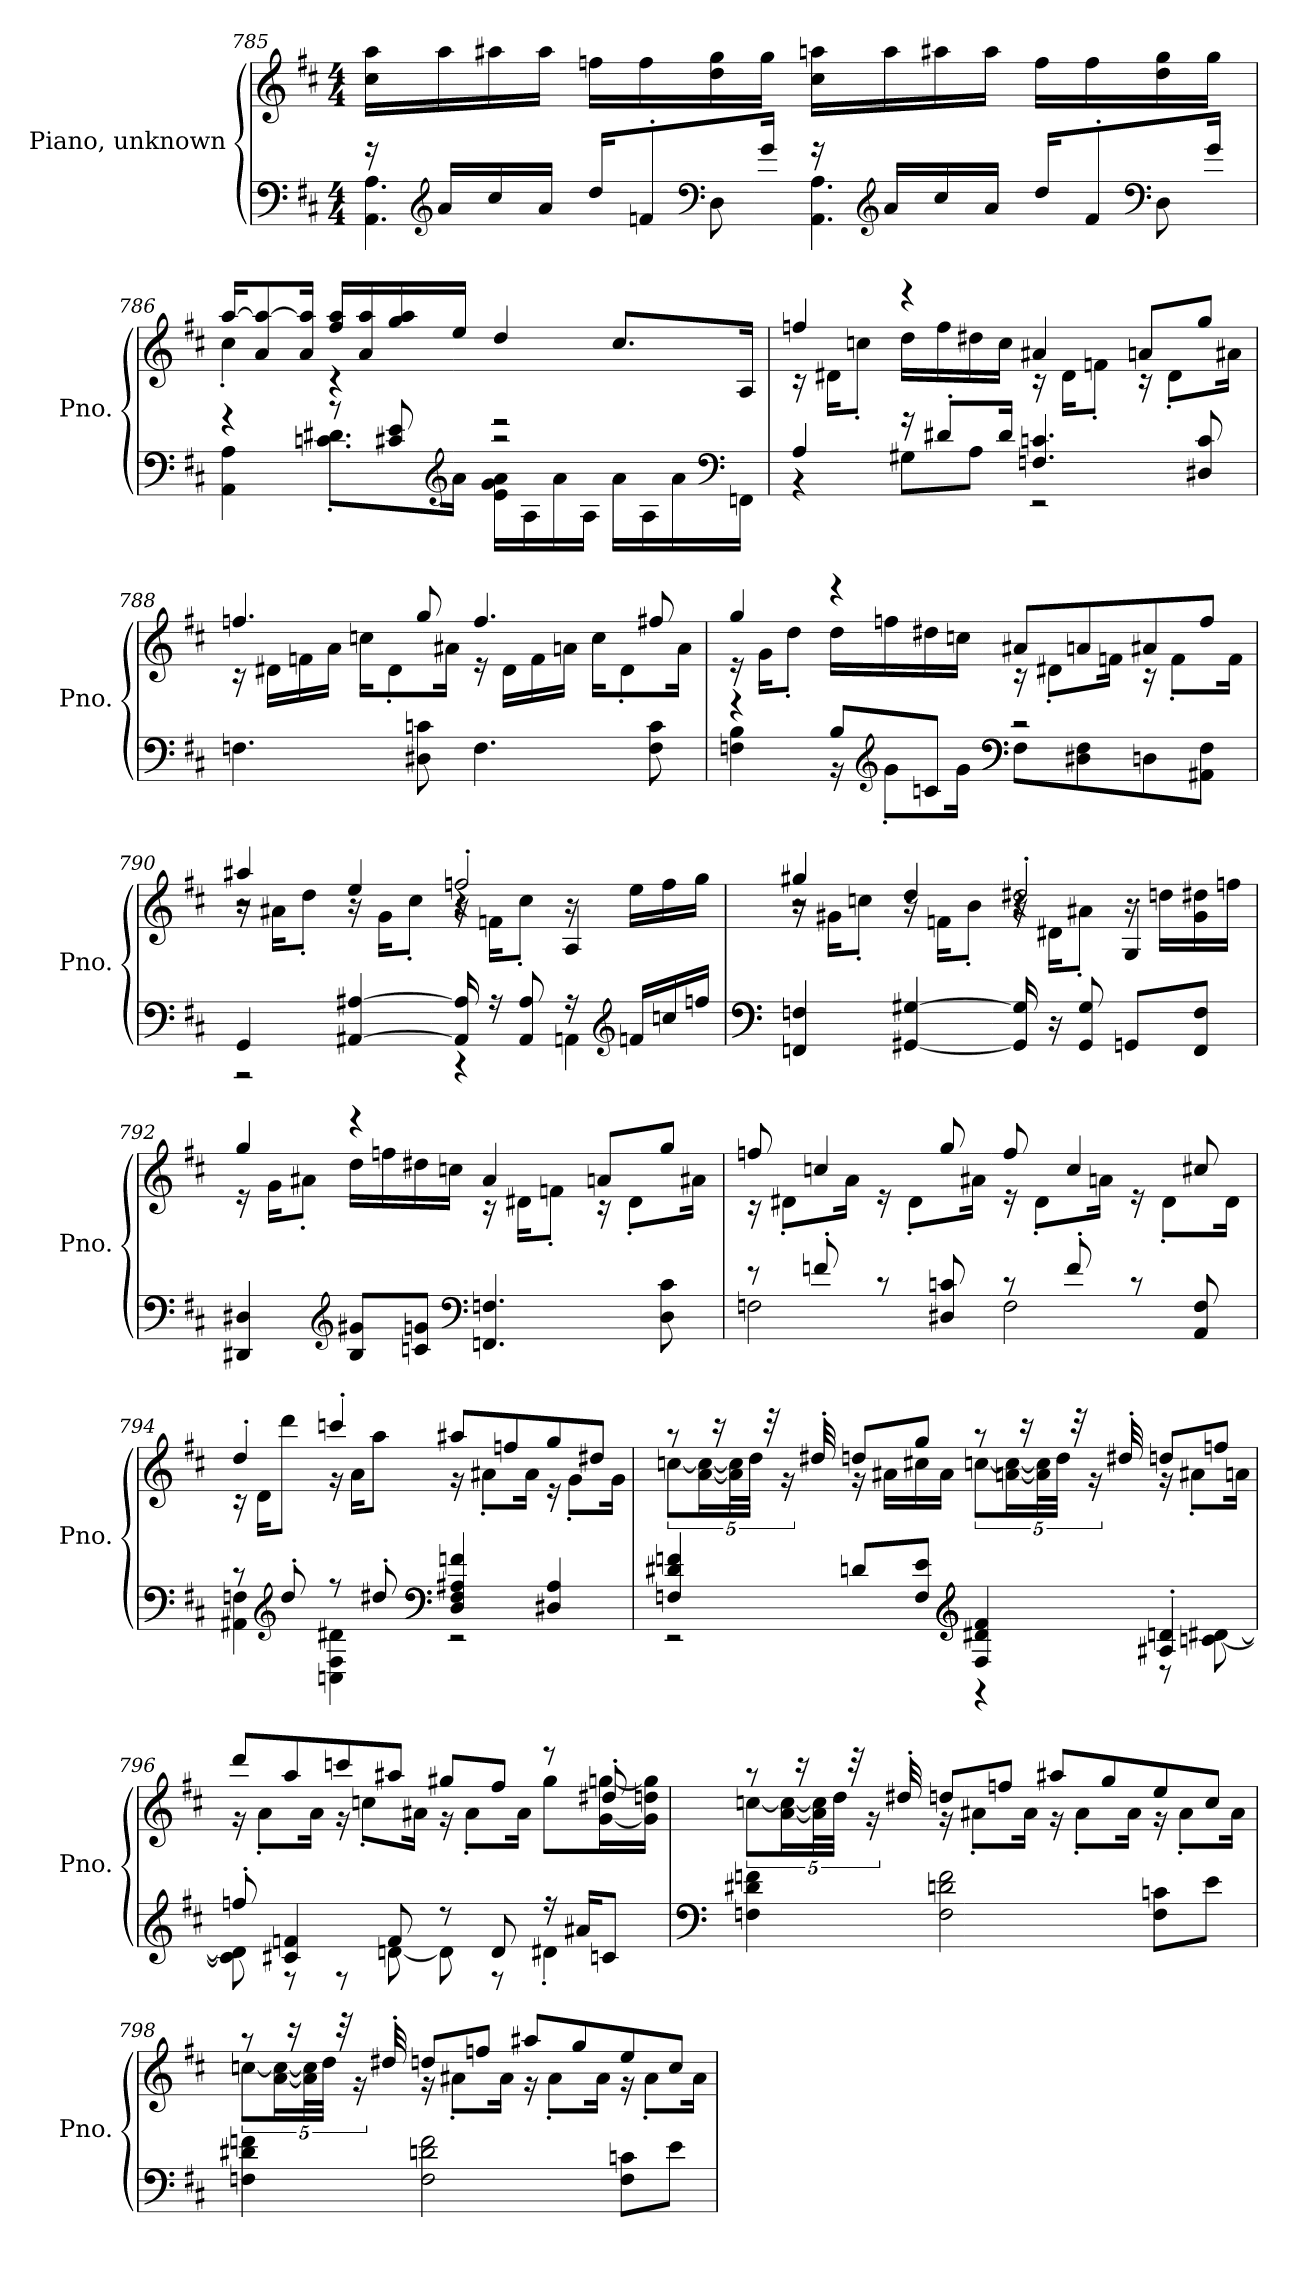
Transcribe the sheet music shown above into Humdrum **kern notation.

**kern	**kern
*part1	*part1
*staff2	*staff1
*I"Piano, unknown	*
*I'Pno.	*
!!LO:LB:g=z
*clefF4	*clefG2
*k[f#c#]	*k[f#c#]
*M4/4	*M4/4
=785	=785
*^	*
16r	4.AA\ 4.A\	16cc#\ 16aa\LL
*clefG2	*	*
16a/LL	.	16aa\
16cc#/	.	16aa#X\
16a/JJ	.	16aa#\JJ
16dd/KL	.	16ffn\LL
8fn'/	.	16ff\
*clefF4	*	*
.	8D\	16dd\ 16gg\
16g/Jk	.	16gg\JJ
16r	4.AA\ 4.A\	16cc#\ 16aan\LL
*clefG2	*	*
16a/LL	.	16aa\
16cc#/	.	16aa#X\
16a/JJ	.	16aa#\JJ
16dd/KL	.	16ff\LL
8f'/	.	16ff\
*clefF4	*	*
.	8D\	16dd\ 16gg\
16g/Jk	.	16gg\JJ
!!LO:PB:g=z
=786	=786	=786
*	*	*^
4r	4AA\ 4A\	[16aa/KL	4cc#'\
.	.	8a/ 8aa/_	.
.	.	16a/ 16aa/]Jk	.
8r	8.cn\' 8.d#X\'L	16ff#/ 16aa/LL	4r
.	.	16a/ 16aa/	.
8c#X/ 8e/	.	16gg/ 16aa/	.
*clefG2	*	*	*
.	16a\Jk	16ee/JJ	.
2r	16e\ 16g\ 16a\LL	4dd/	2r
.	16A\	.	.
.	16a\	.	.
.	16A\JJ	.	.
.	16a\LL	8.cc#/L	.
.	16A\	.	.
.	16a\	.	.
*clefF4	*	*	*
.	16FFn\JJ	16A/Jk	.
=787	=787	=787	=787
4A/	4r	4ffn/	16r
.	.	.	16d#X\KL
.	.	.	8ccn'\J
16r	8G#X\L	4r	16dd\LL
8d#X'/L	.	.	16ff\
.	8A\J	.	16dd#X\
16d#/Jk	.	.	16cc\JJ
4.Fn/ 4.cn/	2r	4a#X/	16r
.	.	.	16d#\KL
.	.	.	8fn'\J
.	.	8an/L	16r
.	.	.	8d#'\L
8D#X/ 8c/	.	8gg/J	.
.	.	.	16a#X\Jk
*v	*v	*	*
!!LO:LB:g=z	!!
=788	=788	=788
4.Fn\	4.ffn/	16r
.	.	16d#X\LL
.	.	16fn\
.	.	16a\JJ
.	.	16ccn\KL
.	.	8d#'\
8D#X\ 8cn\	8gg/	.
.	.	16a#X\Jk
4.F\	4.ff/	16r
.	.	16d#\LL
.	.	16f\
.	.	16an\JJ
.	.	16cc\KL
.	.	8d#'\
8F\ 8c\	8ff#X/	.
.	.	16a\Jk
!!LO:LB:g=z	!!
=789	=789	=789
*^	*	*
4r	4Fn\ 4B\	4gg/	16r
.	.	.	16g\KL
.	.	.	8dd'\J
8B/L	16r	4r	16dd\LL
*clefG2	*	*	*
.	8g'\L	.	16ffn\
8cn/J	.	.	16dd#X\
.	16g\Jk	.	16ccn\JJ
*clefF4	*	*	*
2r	8F\L	8a#X/L	16r
.	.	.	8d#X'\L
.	8D#X\ 8F\	8an/	.
.	.	.	16fn\Jk
.	8Dn\	8a#X/	16r
.	.	.	8f'\L
.	8AA#X\ 8F\J	8ff/J	.
.	.	.	16f\Jk
=790	=790	=790	=790
*	*	*	*^
4GG/	2r	4aa#X/	16r	2r
.	.	.	16a#X\KL	.
.	.	.	8dd'\J	.
[4AA#X/ [4A#X/	.	4ee/	16r	.
.	.	.	16g\KL	.
.	.	.	8cc#'\J	.
16AA#/] 16A#/]	4r	2ffn'/	16r	4r
16r	.	.	16fn\KL	.
8AA#/ 8A#/	.	.	8cc#'\J	.
16r	4AAn\	.	16r	4A/
*clefG2	*	*	*	*
16fn/LL	.	.	16ee\LL	.
16ccn/	.	.	16ff\	.
16ffn/JJ	.	.	16gg\JJ	.
*v	*v	*	*	*
!!LO:LB:g=z	!!	!!
=791	=791	=791	=791
*clefF4	*	*	*
4FFn/ 4Fn/	4gg#X/	16r	2r
.	.	16g#X\KL	.
.	.	8ccn'\J	.
[4GG#X/ [4G#X/	4dd/	16r	.
.	.	16fn\KL	.
.	.	8b'\J	.
16GG#/] 16G#/]	2dd#X'/	16r	4r
16r	.	16d#X\KL	.
8GG#/ 8G#/	.	8a#X'\J	.
8GGn/L	.	16r	4G'/
.	.	16ddn\LL	.
8FF/ 8F/J	.	16g#\ 16dd#X\	.
.	.	16ffn\JJ	.
*	*	*v	*v
=792	=792	=792
4DD#X/ 4D#X/	4gg/	16r
.	.	16g\KL
.	.	8a#X'\J
*clefG2	*	*
8B/ 8g#X/L	4r	16dd\LL
.	.	16ffn\
8cn/ 8gn/J	.	16dd#X\
.	.	16ccn\JJ
*clefF4	*	*
4.FFn/ 4.Fn/	4a#/	16r
.	.	16d#X\KL
.	.	8fn'\J
.	8an/L	16r
.	.	8d#'\L
8D#\ 8c\	8gg/J	.
.	.	16a#X\Jk
!!LO:LB:g=z	!!
=793	=793	=793
*^	*	*
8r	2Fn\	8ffn/	16r
.	.	.	8d#X'\L
8fn'/	.	4ccn/	.
.	.	.	16a\Jk
8r	.	.	16r
.	.	.	8d#'\L
8D#X/ 8cn/	.	8gg/	.
.	.	.	16a#X\Jk
8r	2F\	8ff/	16r
.	.	.	8d#'\L
8f'/	.	4cc/	.
.	.	.	16an\Jk
8r	.	.	16r
.	.	.	8d#'\L
8AA/ 8F/	.	8cc#X/	.
.	.	.	16d#\Jk
!!LO:LB:g=z	!!
=794	=794	=794	=794
8r	4AA#X\ 4Fn\	4dd'/	16r
.	.	.	16d\KL
*clefG2	*	*	*
8dd'/	.	.	8ddd\J
8r	4Cn\ 4F\ 4d#X\	4cccn'/	16r
.	.	.	16a\KL
8dd#X'/	.	.	8aa\J
*clefF4	*	*	*
4D/ 4F/ 4A#X/ 4fn/	2r	8aa#X/L	16r
.	.	.	8a#X'\L
.	.	8ffn/	.
.	.	.	16a#\Jk
4D#X/ 4A#/	.	8gg/	16r
.	.	.	8g'\L
.	.	8dd#X/J	.
.	.	.	16g\Jk
!!LO:PB:g=z	!!
=795	=795	=795	=795
4Fn/ 4d#X/ 4fn/	2r	8r	[10ccn\L
.	.	.	[20a\ 20cc\_L
.	.	16r	.
.	.	.	40a\] 40cc\]L
.	.	.	40dd\JJJ
.	.	32r	.
.	.	.	20r
.	.	32dd#X'/	.
8dn/L	.	8ddn/L	16r
.	.	.	16a#X\LL
8F/ 8e/J	.	8gg/J	16cc#X\
.	.	.	16a#\JJ
*clefG2	*	*	*
4F/ 4d#X/ 4f/	4r	8r	[10ccn\L
.	.	.	[20an\ 20cc\_L
.	.	16r	.
.	.	.	40a\] 40cc\]L
.	.	.	40dd\JJJ
.	.	32r	.
.	.	.	20r
.	.	32dd#X'/	.
4A#X/' 4dn/'	8r	8ddn/L	16r
.	.	.	8a#X'\L
.	[8cn\ [8d#X\	8ffn/J	.
.	.	.	16an\Jk
!!LO:LB:g=z	!!
=796	=796	=796	=796
8ffn'/	8c\] 8d#\]	8ddd/L	16r
.	.	.	8a'\L
4c#X/ 4fn/	8r	8aa/	.
.	.	.	16a\Jk
.	8r	8cccn/	16r
.	.	.	8ccn'\L
8f/	[8dn\	8aa#X/J	.
.	.	.	16a#X\Jk
8r	8d\]	8gg#X/L	16r
.	.	.	8a#'\L
8d/	8r	8ff#/J	.
.	.	.	16a#\Jk
16r	4d#X'\	8r	8gg#\L
16a#X/KL	.	.	.
8cn/J	.	8dd#X'/	[16g\ [16ggn\L
.	.	.	16g\] 16ddn\ 16gg\]JJ
*v	*v	*	*
!!LO:LB:g=z	!!
=797	=797	=797
*clefF4	*	*
4Fn\ 4d#X\ 4fn\	8r	[10ccn\L
.	.	[20a\ 20cc\_L
.	16r	.
.	.	40a\] 40cc\]L
.	.	40dd\JJJ
.	32r	.
.	.	20r
.	32dd#X'/	.
2F\ 2dn\ 2f\	8ddn/L	16r
.	.	8a#X'\L
.	8ffn/J	.
.	.	16a#\Jk
.	8aa#X/L	16r
.	.	8a#'\L
.	8gg/	.
.	.	16a#\Jk
8F\ 8cn\L	8ee/	16r
.	.	8a#'\L
8e\J	8cc/J	.
.	.	16a#\Jk
!!LO:LB:g=z	!!
=798	=798	=798
4Fn\ 4d#X\ 4fn\	8r	[10ccn\L
.	.	[20a\ 20cc\_L
.	16r	.
.	.	40a\] 40cc\]L
.	.	40dd\JJJ
.	32r	.
.	.	20r
.	32dd#X'/	.
2F\ 2dn\ 2f\	8ddn/L	16r
.	.	8a#X'\L
.	8ffn/J	.
.	.	16a#\Jk
.	8aa#X/L	16r
.	.	8a#'\L
.	8gg/	.
.	.	16a#\Jk
8F\ 8cn\L	8ee/	16r
.	.	8a#'\L
8e\J	8cc/J	.
.	.	16a#\Jk
*	*v	*v
=	=
*-	*-
